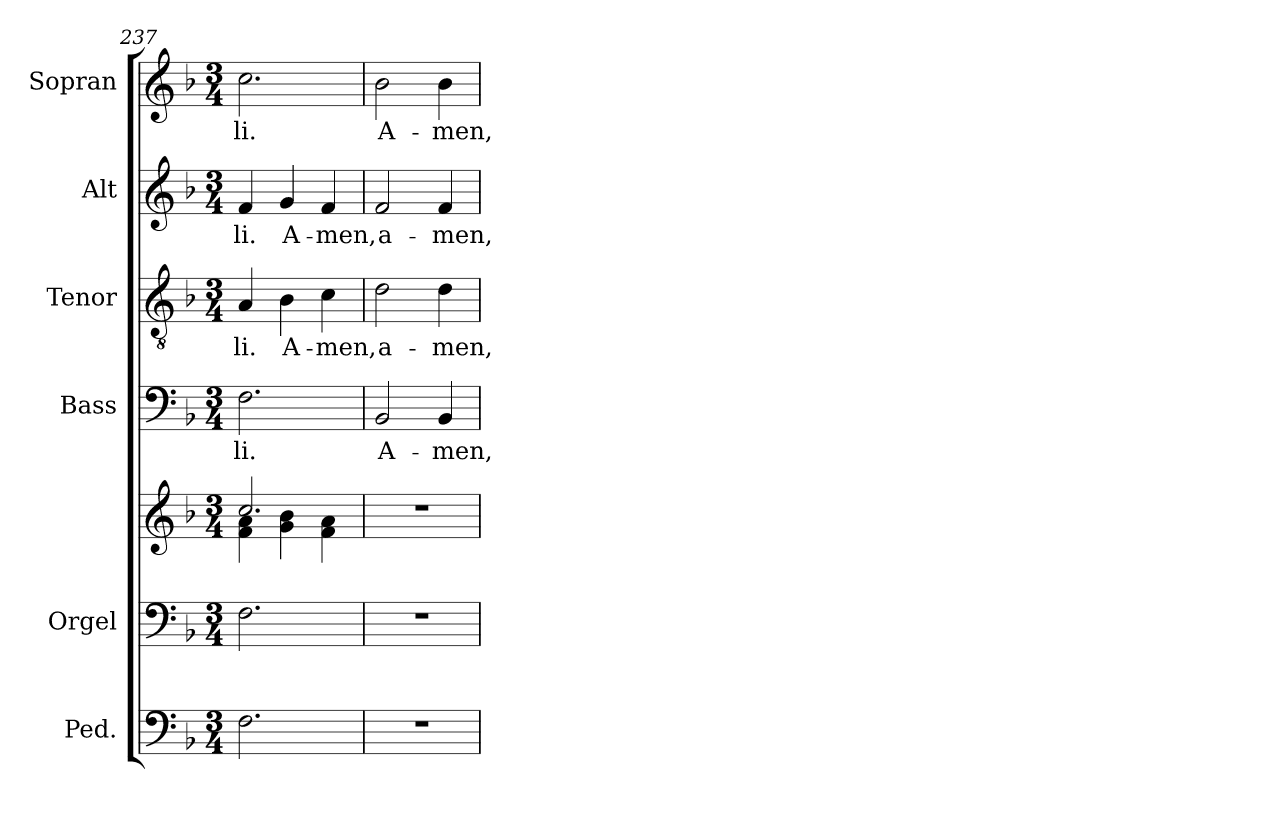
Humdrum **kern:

**kern	**kern	**kern	**kern	**text	**kern	**text	**kern	**text	**kern	**text
*part6	*part5	*part5	*part4	*part4	*part3	*part3	*part2	*part2	*part1	*part1
*staff7	*staff6	*staff5	*staff4	*staff4	*staff3	*staff3	*staff2	*staff2	*staff1	*staff1
*I"Ped.	*I"Orgel	*	*I"Bass	*	*I"Tenor	*	*I"Alt	*	*I"Sopran	*
*	*I'Org.	*	*I'B.	*	*I'T.	*	*I'A.	*	*I'S.	*
*clefF4	*clefF4	*clefG2	*clefF4	*	*clefGv2	*	*clefG2	*	*clefG2	*
*ITrd7c12	*	*	*	*	*	*	*	*	*	*
*k[b-]	*k[b-]	*k[b-]	*k[b-]	*	*k[b-]	*	*k[b-]	*	*k[b-]	*
*F:	*F:	*F:	*F:	*	*F:	*	*F:	*	*F:	*
*M3/4	*M3/4	*M3/4	*M3/4	*	*M3/4	*	*M3/4	*	*M3/4	*
=237	=237	=237	=237	=237	=237	=237	=237	=237	=237	=237
*	*	*^	*	*	*	*	*	*	*	*
!	!	!	!	!	!LO:LY:b	!	!LO:LY:b	!	!LO:LY:b	!	!LO:LY:b
2.FF\	2.F\	2.cc/	4f\ 4a\	2.F\	-li.	4A/	-li.	4f/	-li.	2.cc\	-li.
!	!	!	!	!	!	!	!LO:LY:b	!	!LO:LY:b	!	!
.	.	.	4g\ 4b-\	.	.	4B-\	A-	4g/	A-	.	.
!	!	!	!	!	!	!	!LO:LY:b	!	!LO:LY:b	!	!
.	.	.	4f\ 4a\	.	.	4c\	-men,	4f/	-men,	.	.
=238	=238	=238	=238	=238	=238	=238	=238	=238	=238	=238	=238
!	!	!	!	!	!LO:LY:b	!	!LO:LY:b	!	!LO:LY:b	!	!LO:LY:b
*	*	*v	*v	*	*	*	*	*	*	*	*
2.r	2.r	2.r	2BB-/	A-	2d\	a-	2f/	a-	2b-\	A-
!	!	!	!	!LO:LY:b	!	!LO:LY:b	!	!LO:LY:b	!	!LO:LY:b
.	.	.	4BB-/	-men,	4d\	-men,	4f/	-men,	4b-\	-men,
=	=	=	=	=	=	=	=	=	=	=
*-	*-	*-	*-	*-	*-	*-	*-	*-	*-	*-
